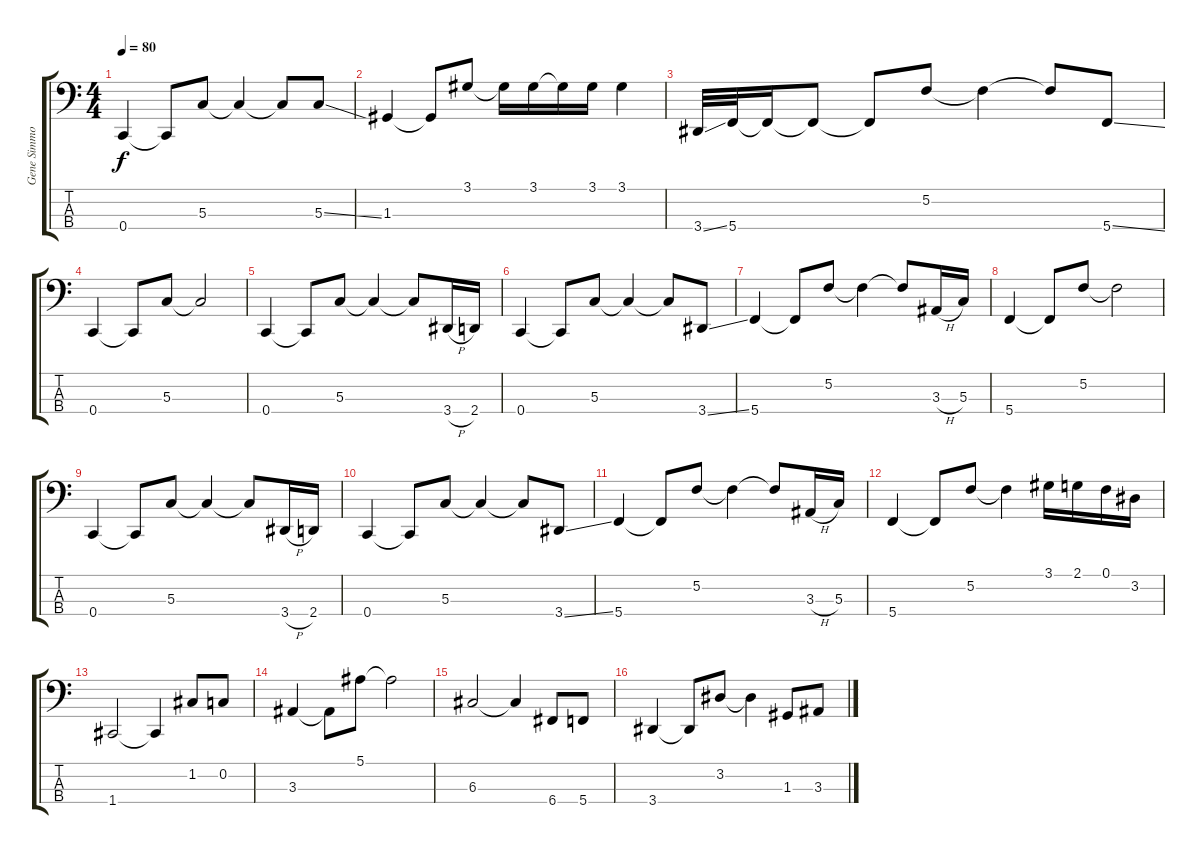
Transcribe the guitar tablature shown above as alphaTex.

\track ("Gene Simmons" "Gene Simmo") {instrument electricbasspick}
\staff {score tabs}
\tuning (F2 C2 G1 C1) {hide}
\ts (4 4)
\tempo 80
\clef f4
\ks c
0.4.4{dy f} 0.4{t}.8 5.3.8 5.3{t}.4 5.3{t}.8 5.3{ss}.8 |
1.3.4 1.3{t}.8 3.1.8 3.1{t}.16 3.1.16 3.1{t}.16 3.1.16 3.1.4 |
3.4{ss}.32 5.4.32 5.4{t}.16 5.4{t}.8 5.4{t}.8 5.2.8 5.2{t}.4 5.2{t}.8 5.4{ss}.8 |
0.4.4 0.4{t}.8 5.3.8 5.3{t}.2 |
0.4.4 0.4{t}.8 5.3.8 5.3{t}.4 5.3{t}.8 3.4{h}.16 2.4.16 |
0.4.4 0.4{t}.8 5.3.8 5.3{t}.4 5.3{t}.8 3.4{ss}.8 |
5.4.4 5.4{t}.8 5.2.8 5.2{t}.4 5.2{t}.8 3.3{h}.16 5.3.16 |
5.4.4 5.4{t}.8 5.2.8 5.2{t}.2 |
0.4.4 0.4{t}.8 5.3.8 5.3{t}.4 5.3{t}.8 3.4{h}.16 2.4.16 |
0.4.4 0.4{t}.8 5.3.8 5.3{t}.4 5.3{t}.8 3.4{ss}.8 |
5.4.4 5.4{t}.8 5.2.8 5.2{t}.4 5.2{t}.8 3.3{h}.16 5.3.16 |
5.4.4 5.4{t}.8 5.2.8 5.2{t}.4 3.1.16 2.1.16 0.1.16 3.2.16 |
1.4.2 1.4{t}.4 1.2.8 0.2.8 |
3.3.4 3.3{t}.8 5.1.8 5.1{t}.2 |
6.3.2 6.3{t}.4 6.4.8 5.4.8 |
3.4.4 3.4{t}.8 3.2.8 3.2{t}.4 1.3.8 3.3.8
